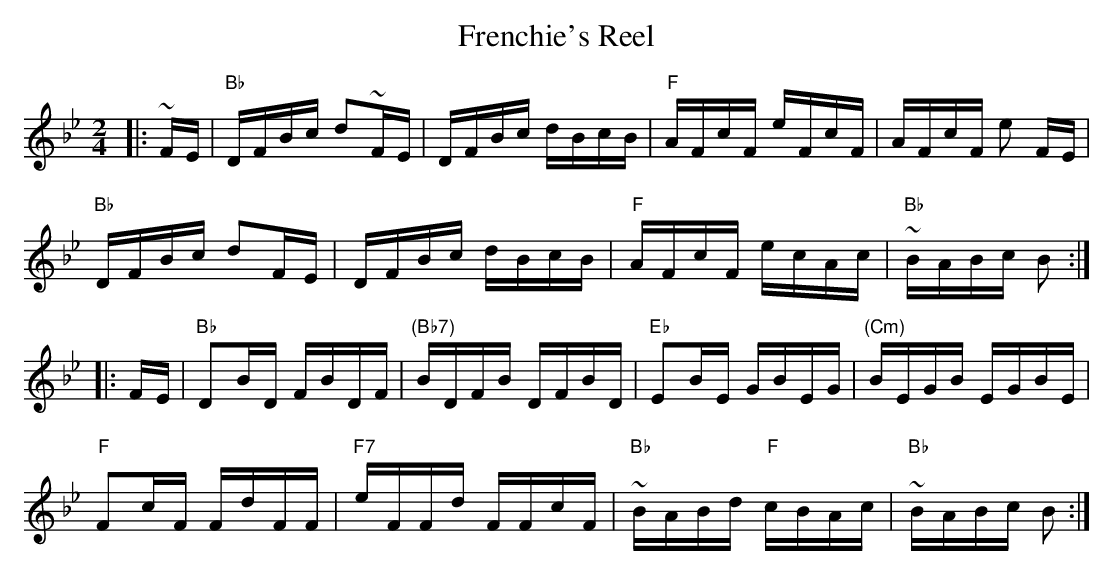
X:1
T: Frenchie's Reel
M: 2/4
L: 1/16
K: Bb
|:~FE|\
"Bb"DFBc d2~FE|DFBc dBcB|"F"AFcF eFcF|AFcF e2 FE|
"Bb"DFBc d2FE|DFBc dBcB|"F"AFcF ecAc|"Bb"~BABc B2:|
|:FE|\
"Bb"D2BD FBDF|"(Bb7)"BDFB DFBD|"Eb"E2BE GBEG|"(Cm)"BEGB EGBE|
"F"F2cF FdFF|"F7"eFFd FFcF|"Bb"~BABd "F"cBAc|"Bb"~BABc B2:|
